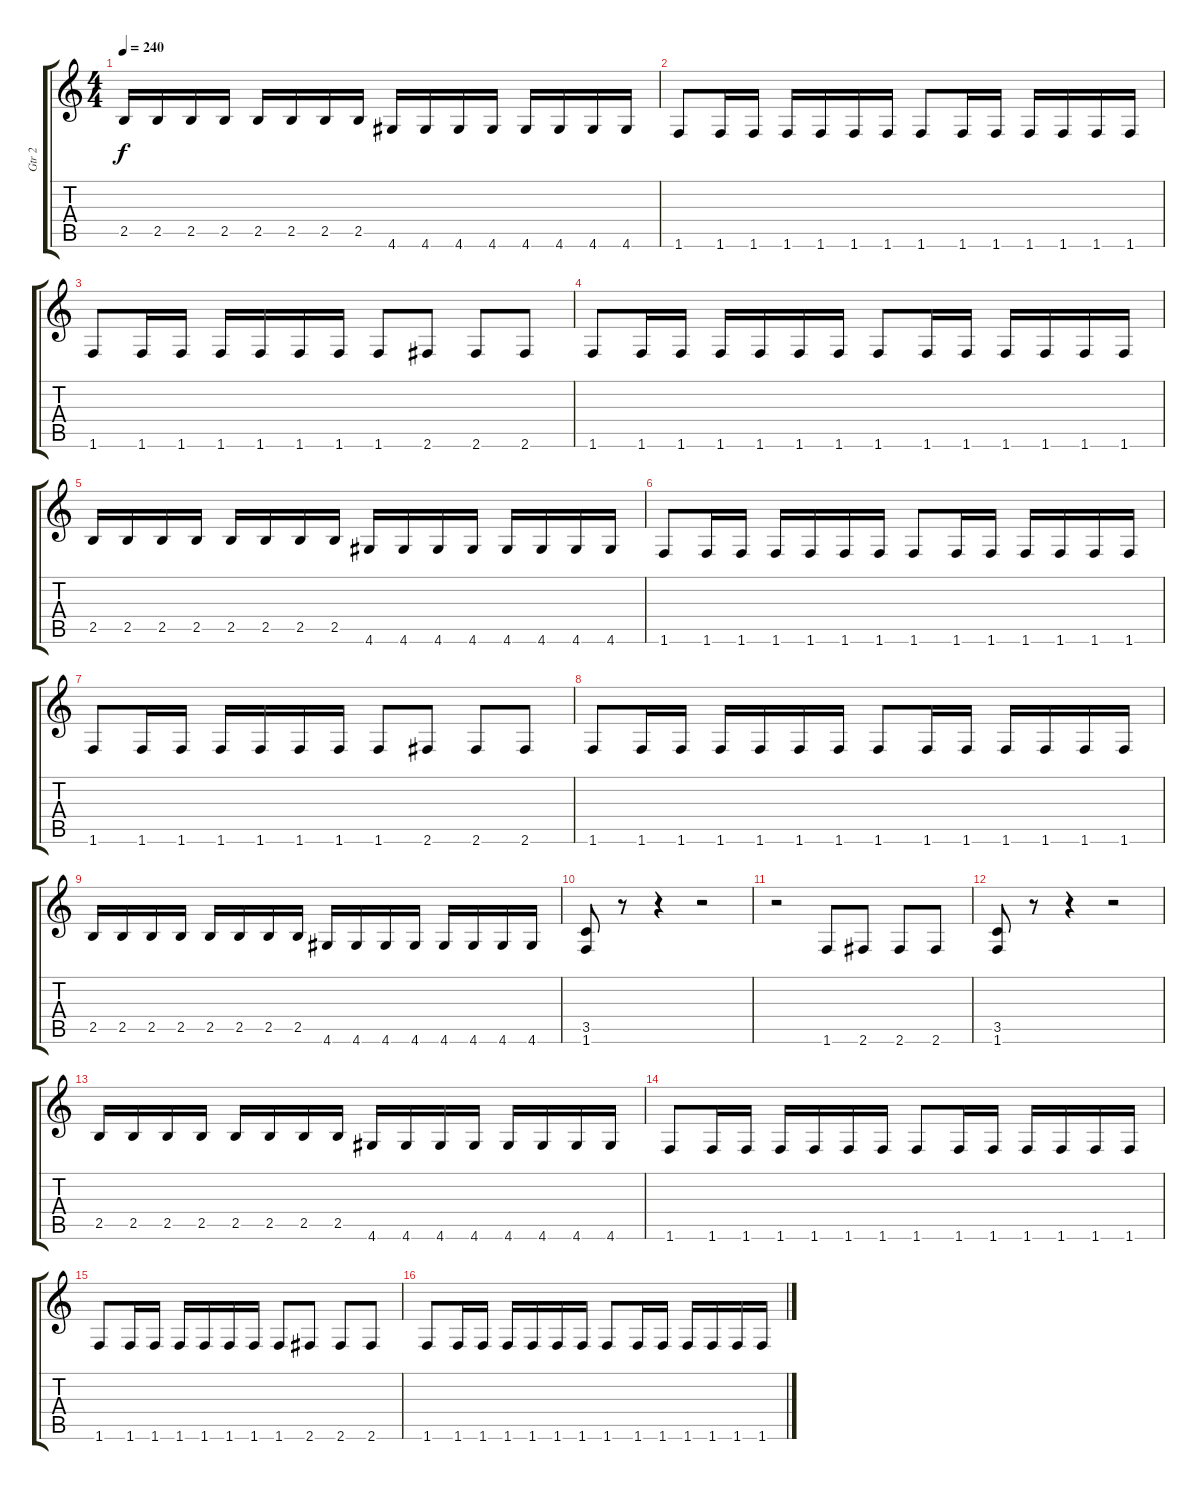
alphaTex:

\track ("Gtr 2" "Gtr 2") {instrument distortionguitar}
\staff {score tabs}
\tuning (E4 B3 G3 D3 A2 E2) {hide}
\ts (4 4)
\tempo 240
\clef g2
\ks c
2.5.16{dy f} 2.5.16 2.5.16 2.5.16 2.5.16 2.5.16 2.5.16 2.5.16 4.6.16 4.6.16 4.6.16 4.6.16 4.6.16 4.6.16 4.6.16 4.6.16 |
1.6.8 1.6.16 1.6.16 1.6.16 1.6.16 1.6.16 1.6.16 1.6.8 1.6.16 1.6.16 1.6.16 1.6.16 1.6.16 1.6.16 |
1.6.8 1.6.16 1.6.16 1.6.16 1.6.16 1.6.16 1.6.16 1.6.8 2.6.8 2.6.8 2.6.8 |
1.6.8 1.6.16 1.6.16 1.6.16 1.6.16 1.6.16 1.6.16 1.6.8 1.6.16 1.6.16 1.6.16 1.6.16 1.6.16 1.6.16 |
2.5.16 2.5.16 2.5.16 2.5.16 2.5.16 2.5.16 2.5.16 2.5.16 4.6.16 4.6.16 4.6.16 4.6.16 4.6.16 4.6.16 4.6.16 4.6.16 |
1.6.8 1.6.16 1.6.16 1.6.16 1.6.16 1.6.16 1.6.16 1.6.8 1.6.16 1.6.16 1.6.16 1.6.16 1.6.16 1.6.16 |
1.6.8 1.6.16 1.6.16 1.6.16 1.6.16 1.6.16 1.6.16 1.6.8 2.6.8 2.6.8 2.6.8 |
1.6.8 1.6.16 1.6.16 1.6.16 1.6.16 1.6.16 1.6.16 1.6.8 1.6.16 1.6.16 1.6.16 1.6.16 1.6.16 1.6.16 |
2.5.16 2.5.16 2.5.16 2.5.16 2.5.16 2.5.16 2.5.16 2.5.16 4.6.16 4.6.16 4.6.16 4.6.16 4.6.16 4.6.16 4.6.16 4.6.16 |
(3.5 1.6).8 r.8 r.4 r.2 |
r.2 1.6.8 2.6.8 2.6.8 2.6.8 |
(3.5 1.6).8 r.8 r.4 r.2 |
2.5.16 2.5.16 2.5.16 2.5.16 2.5.16 2.5.16 2.5.16 2.5.16 4.6.16 4.6.16 4.6.16 4.6.16 4.6.16 4.6.16 4.6.16 4.6.16 |
1.6.8 1.6.16 1.6.16 1.6.16 1.6.16 1.6.16 1.6.16 1.6.8 1.6.16 1.6.16 1.6.16 1.6.16 1.6.16 1.6.16 |
1.6.8 1.6.16 1.6.16 1.6.16 1.6.16 1.6.16 1.6.16 1.6.8 2.6.8 2.6.8 2.6.8 |
1.6.8 1.6.16 1.6.16 1.6.16 1.6.16 1.6.16 1.6.16 1.6.8 1.6.16 1.6.16 1.6.16 1.6.16 1.6.16 1.6.16
